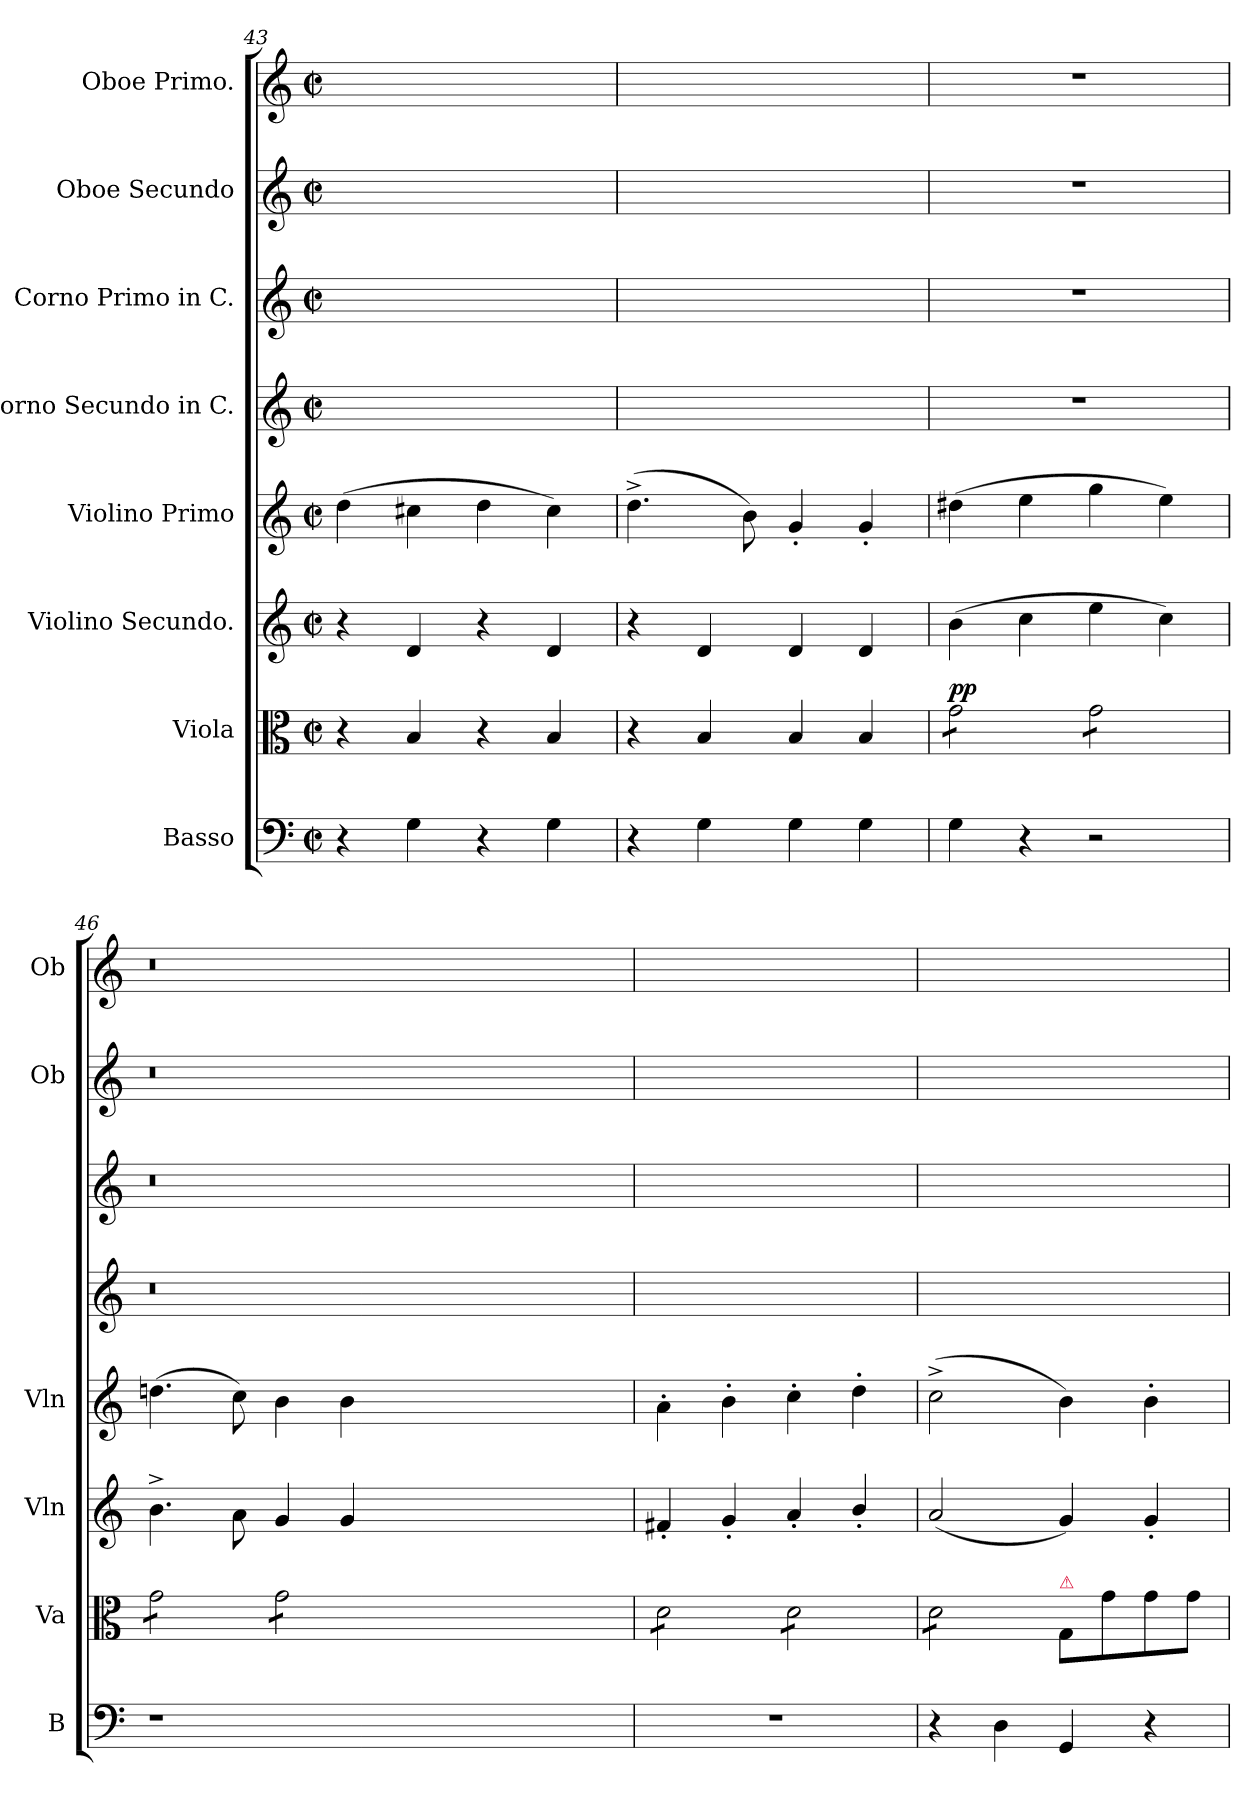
**kern	**kern	**dynam	**kern	**kern	**kern	**kern	**kern	**kern
*part8	*part7	*part7	*part6	*part5	*part4	*part3	*part2	*part1
*staff8	*staff7	*staff7	*staff6	*staff5	*staff4	*staff3	*staff2	*staff1
*I"Basso	*I"Viola	*	*I"Violino Secundo.	*I"Violino Primo	*I"Corno Secundo in C.	*I"Corno Primo in C.	*I"Oboe Secundo	*I"Oboe Primo.
*I'B	*I'Va	*	*I'Vln	*I'Vln	*	*	*I'Ob	*I'Ob
*clefF4	*clefC3	*	*clefG2	*clefG2	*clefG2	*clefG2	*clefG2	*clefG2
*k[]	*k[]	*	*k[]	*k[]	*k[]	*k[]	*k[]	*k[]
*C:	*C:	*	*C:	*C:	*C:	*C:	*C:	*C:
*M2/2	*M2/2	*	*M2/2	*M2/2	*M2/2	*M2/2	*M2/2	*M2/2
*met(c|)	*met(c|)	*	*met(c|)	*met(c|)	*met(c|)	*met(c|)	*met(c|)	*met(c|)
=43	=43	=43	=43	=43	=43	=43	=43	=43
4r	4r	.	4r	(4dd\	1ryy	1ryy	1ryy	1ryy
4G\	4B/	.	4d/	4cc#X\	.	.	.	.
4r	4r	.	4r	4dd\	.	.	.	.
4G\	4B/	.	4d/	4cc#\)	.	.	.	.
=44	=44	=44	=44	=44	=44	=44	=44	=44
4r	4r	.	4r	(4.dd^\	1ryy	1ryy	1ryy	1ryy
4G\	4B/	.	4d/	.	.	.	.	.
.	.	.	.	8b\)	.	.	.	.
4G\	4B/	.	4d/	4g'/	.	.	.	.
4G\	4B/	.	4d/	4g'/	.	.	.	.
=45	=45	=45	=45	=45	=45	=45	=45	=45
!	!	!LO:DY:a	!	!	!	!	!	!
*	*tremolo	*	*	*	*	*	*	*
4G\	8g\L	pp	(4b\	(4dd#X\	1r	1r	1r	1r
.	8g\	.	.	.	.	.	.	.
4r	8g\	.	4cc\	4ee\	.	.	.	.
.	8g\J	.	.	.	.	.	.	.
2r	8g\L	.	4ee\	4gg\	.	.	.	.
.	8g\	.	.	.	.	.	.	.
.	8g\	.	4cc\)	4ee\)	.	.	.	.
.	8g\J	.	.	.	.	.	.	.
=46	=46	=46	=46	=46	=46	=46	=46	=46
1r	8g\L	.	4.b^\	(4.ddn\	0.r	0.r	0.r	0.r
.	8g\	.	.	.	.	.	.	.
.	8g\	.	.	.	.	.	.	.
.	8g\J	.	8a\	8cc\)	.	.	.	.
.	8g\L	.	4g/	4b\	.	.	.	.
.	8g\	.	.	.	.	.	.	.
.	8g\	.	4g/	4b\	.	.	.	.
.	8g\J	.	.	.	.	.	.	.
0ryy	0ryy	.	0ryy	0ryy	.	.	.	.
=47	=47	=47	=47	=47	=47	=47	=47	=47
1r	8d\L	.	4f#X'/	4a'\	1ryy	1ryy	1ryy	1ryy
.	8d\	.	.	.	.	.	.	.
.	8d\	.	4g'/	4b'\	.	.	.	.
.	8d\J	.	.	.	.	.	.	.
.	8d\L	.	4a'/	4cc'\	.	.	.	.
.	8d\	.	.	.	.	.	.	.
.	8d\	.	4b'/	4dd'\	.	.	.	.
.	8d\J	.	.	.	.	.	.	.
=48	=48	=48	=48	=48	=48	=48	=48	=48
4r	8d\L	.	(2a/	(2cc^\	1ryy	1ryy	1ryy	1ryy
.	8d\	.	.	.	.	.	.	.
4D\	8d\	.	.	.	.	.	.	.
.	8d\J	.	.	.	.	.	.	.
*	*Xtremolo	*	*	*	*	*	*	*
!	!LO:TX:a:color=crimson:t=⚠	!	!	!	!	!	!	!
4GG/	8G/L	.	4g/)	4b\)	.	.	.	.
.	8g\	.	.	.	.	.	.	.
4r	8g\	.	4g'/	4b'\	.	.	.	.
.	8g\J	.	.	.	.	.	.	.
=	=	=	=	=	=	=	=	=
*-	*-	*-	*-	*-	*-	*-	*-	*-
